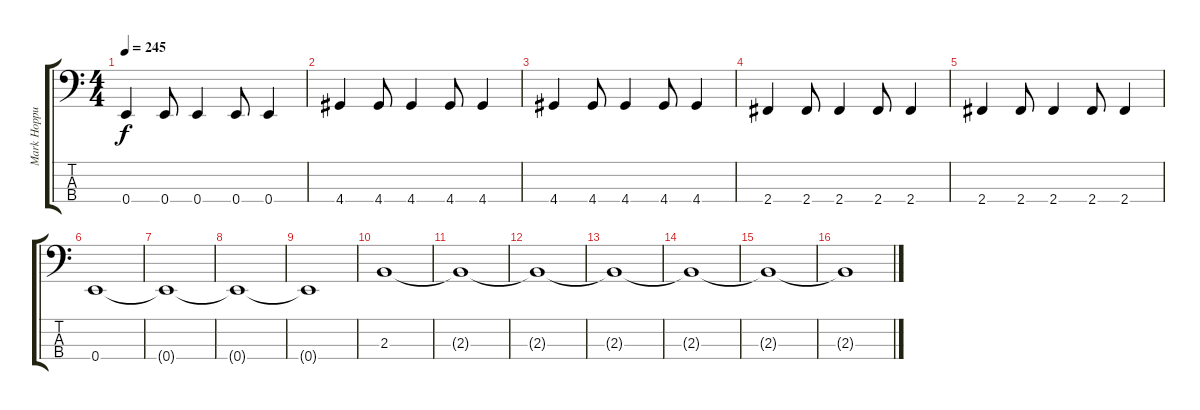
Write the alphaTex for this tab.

\track ("Mark Hoppus - Bajo" "Mark Hoppu") {instrument electricbasspick}
\staff {score tabs}
\tuning (G2 D2 A1 E1) {hide}
\ts (4 4)
\tempo 245
\clef f4
\ks c
0.4.4{dy f} 0.4.8 0.4.4 0.4.8 0.4.4 |
4.4.4 4.4.8 4.4.4 4.4.8 4.4.4 |
4.4.4 4.4.8 4.4.4 4.4.8 4.4.4 |
2.4.4 2.4.8 2.4.4 2.4.8 2.4.4 |
2.4.4 2.4.8 2.4.4 2.4.8 2.4.4 |
0.4.1 |
0.4{t}.1 |
0.4{t}.1 |
0.4{t}.1 |
2.3.1 |
2.3{t}.1 |
2.3{t}.1 |
2.3{t}.1 |
2.3{t}.1 |
2.3{t}.1 |
2.3{t}.1
